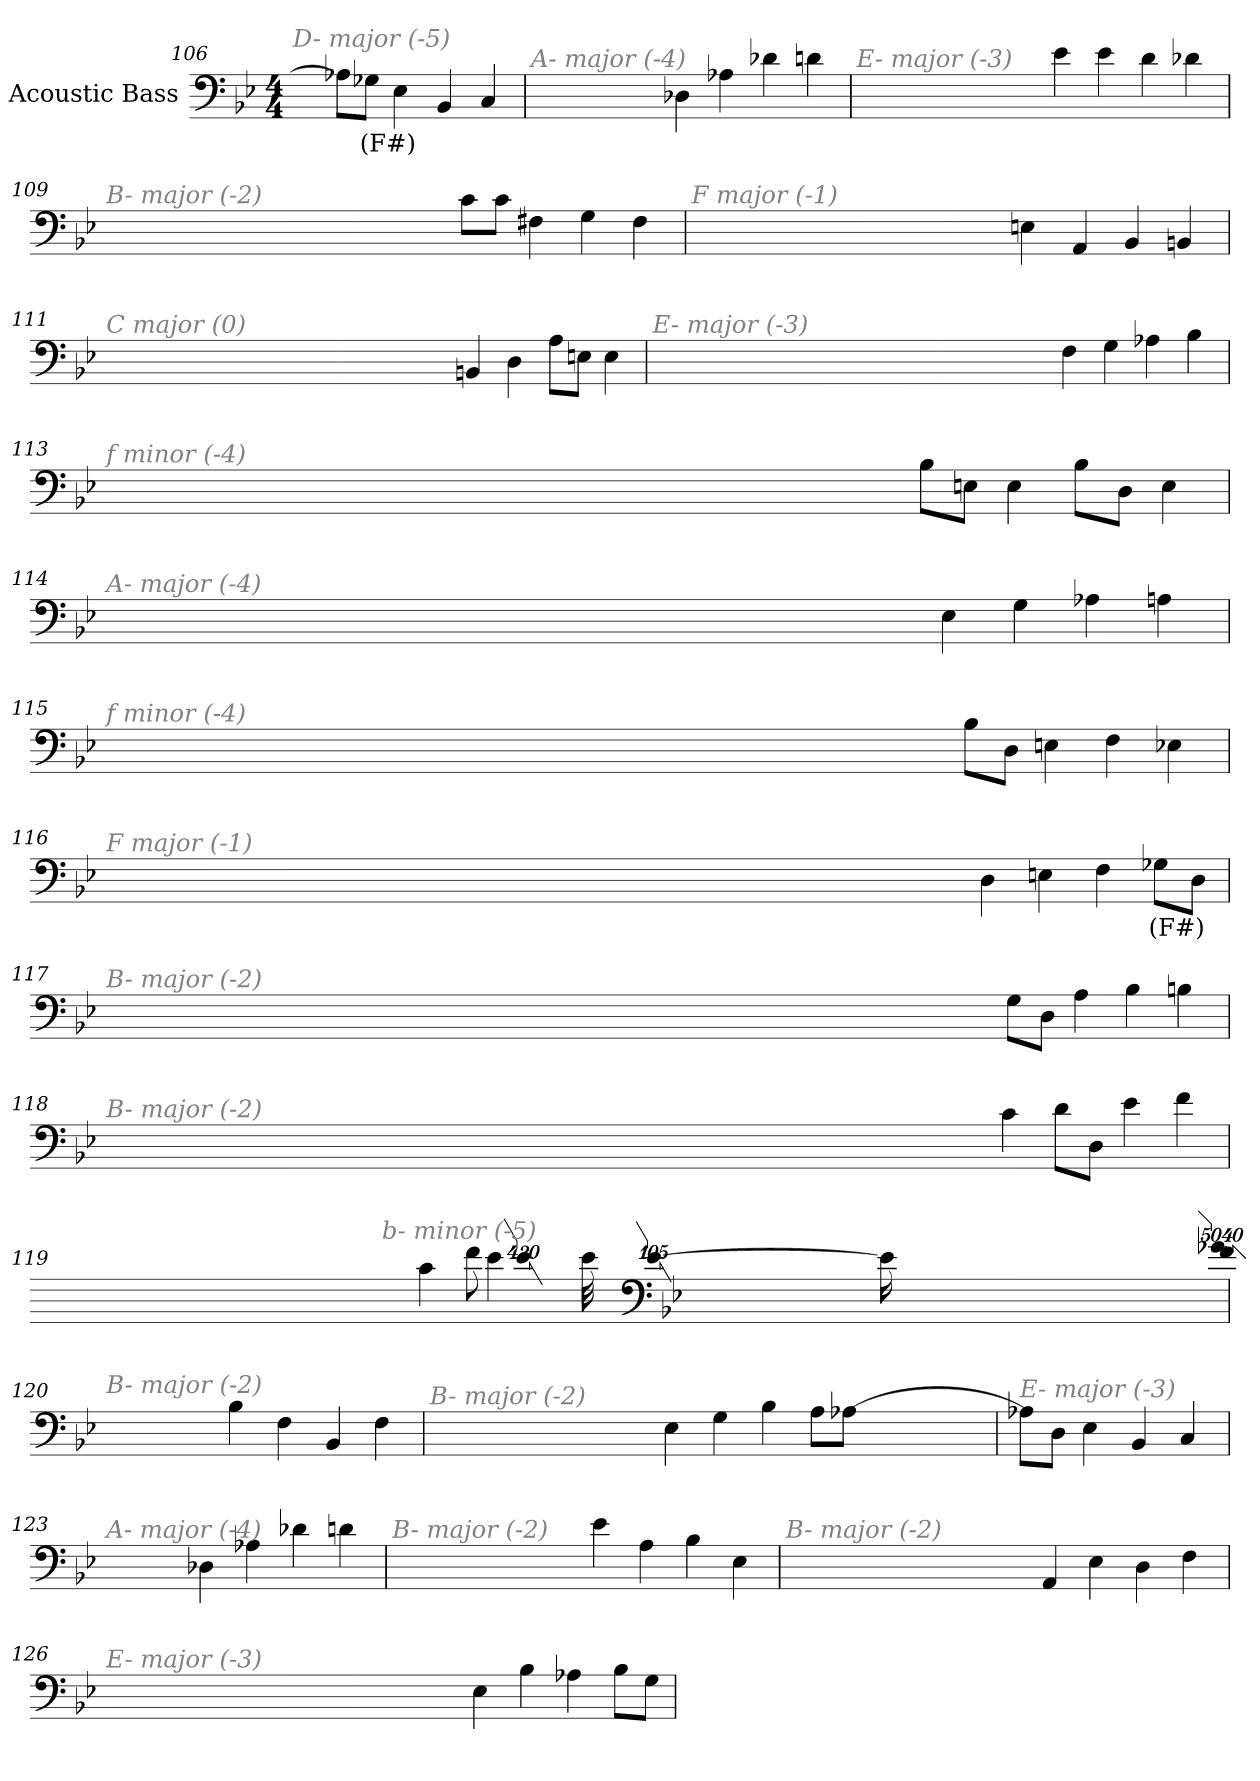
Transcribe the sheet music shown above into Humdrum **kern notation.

**kern	**text
*part1	*part1
*staff1	*staff1
*I"Acoustic Bass	*
*clefF4	*
*ITrd7c12	*
*k[b-e-]	*
*B-:	*
*M4/4	*
=106	=106
!LO:TX:i:color=#808080:t=D- major (-5)	!
8AA-XL]	.
8GG-XiJ	(F#)
4EE-	.
4BBB-	.
4CC	.
=107	=107
!LO:TX:i:color=#808080:t=A- major (-4)	!
4DD-X	.
4AA-X	.
4D-X	.
4Dn	.
=108	=108
!LO:TX:i:color=#808080:t=E- major (-3)	!
4E-	.
4E-	.
4D	.
4D-X	.
=109	=109
!LO:TX:i:color=#808080:t=B- major (-2)	!
8CL	.
8CJ	.
4FF#X	.
4GG	.
4FF#	.
=110	=110
!LO:TX:i:color=#808080:t=F major (-1)	!
4EEn	.
4AAA	.
4BBB-	.
4BBBn	.
=111	=111
!LO:TX:i:color=#808080:t=C major (0)	!
4BBBn	.
4DD	.
8AAL	.
8EEnJ	.
4EE	.
=112	=112
!LO:TX:i:color=#808080:t=E- major (-3)	!
4FF	.
4GG	.
4AA-X	.
4BB-	.
=113	=113
!LO:TX:i:color=#808080:t=f minor (-4)	!
8BB-L	.
8EEnJ	.
4EE	.
8BB-L	.
8DDJ	.
4EE	.
=114	=114
!LO:TX:i:color=#808080:t=A- major (-4)	!
4EE-	.
4GG	.
4AA-X	.
4AAn	.
=115	=115
!LO:TX:i:color=#808080:t=f minor (-4)	!
8BB-L	.
8DDJ	.
4EEn	.
4FF	.
4EE-X	.
=116	=116
!LO:TX:i:color=#808080:t=F major (-1)	!
4DD	.
4EEn	.
4FF	.
8GG-XiL	(F#)
8DDJ	.
=117	=117
!LO:TX:i:color=#808080:t=B- major (-2)	!
8GGL	.
8DDJ	.
4AA	.
4BB-	.
4BBn	.
=118	=118
!LO:TX:i:color=#808080:t=B- major (-2)	!
4C	.
8DL	.
8DDJ	.
4E-	.
4F	.
=119	=119
!LO:TX:i:color=#808080:t=b- minor (-5)	!
!LO:N:vis=8	!
40320%3347G-X	.
!LO:N:vis=4	!
20160%3347F	.
!LO:N:vis=1024	!
[13440%13E-L	.
16E-L_	.
32E-L_	.
!LO:N:vis=1024%31	!
13440%407E-L]	.
8FJ	.
4E-	.
4C	.
=120	=120
!LO:TX:i:color=#808080:t=B- major (-2)	!
4BB-	.
4FF	.
4BBB-	.
4FF	.
=121	=121
!LO:TX:i:color=#808080:t=B- major (-2)	!
4EE-	.
4GG	.
4BB-	.
8AAL	.
[8AA-XJ	.
=122	=122
!LO:TX:i:color=#808080:t=E- major (-3)	!
8AA-XL]	.
8DDJ	.
4EE-	.
4BBB-	.
4CC	.
=123	=123
!LO:TX:i:color=#808080:t=A- major (-4)	!
4DD-X	.
4AA-X	.
4D-X	.
4Dn	.
=124	=124
!LO:TX:i:color=#808080:t=B- major (-2)	!
4E-	.
4AA	.
4BB-	.
4EE-	.
=125	=125
!LO:TX:i:color=#808080:t=B- major (-2)	!
4AAA	.
4EE-	.
4DD	.
4FF	.
=126	=126
!LO:TX:i:color=#808080:t=E- major (-3)	!
4EE-	.
4BB-	.
4AA-X	.
8BB-L	.
8GGJ	.
=	=
*-	*-
